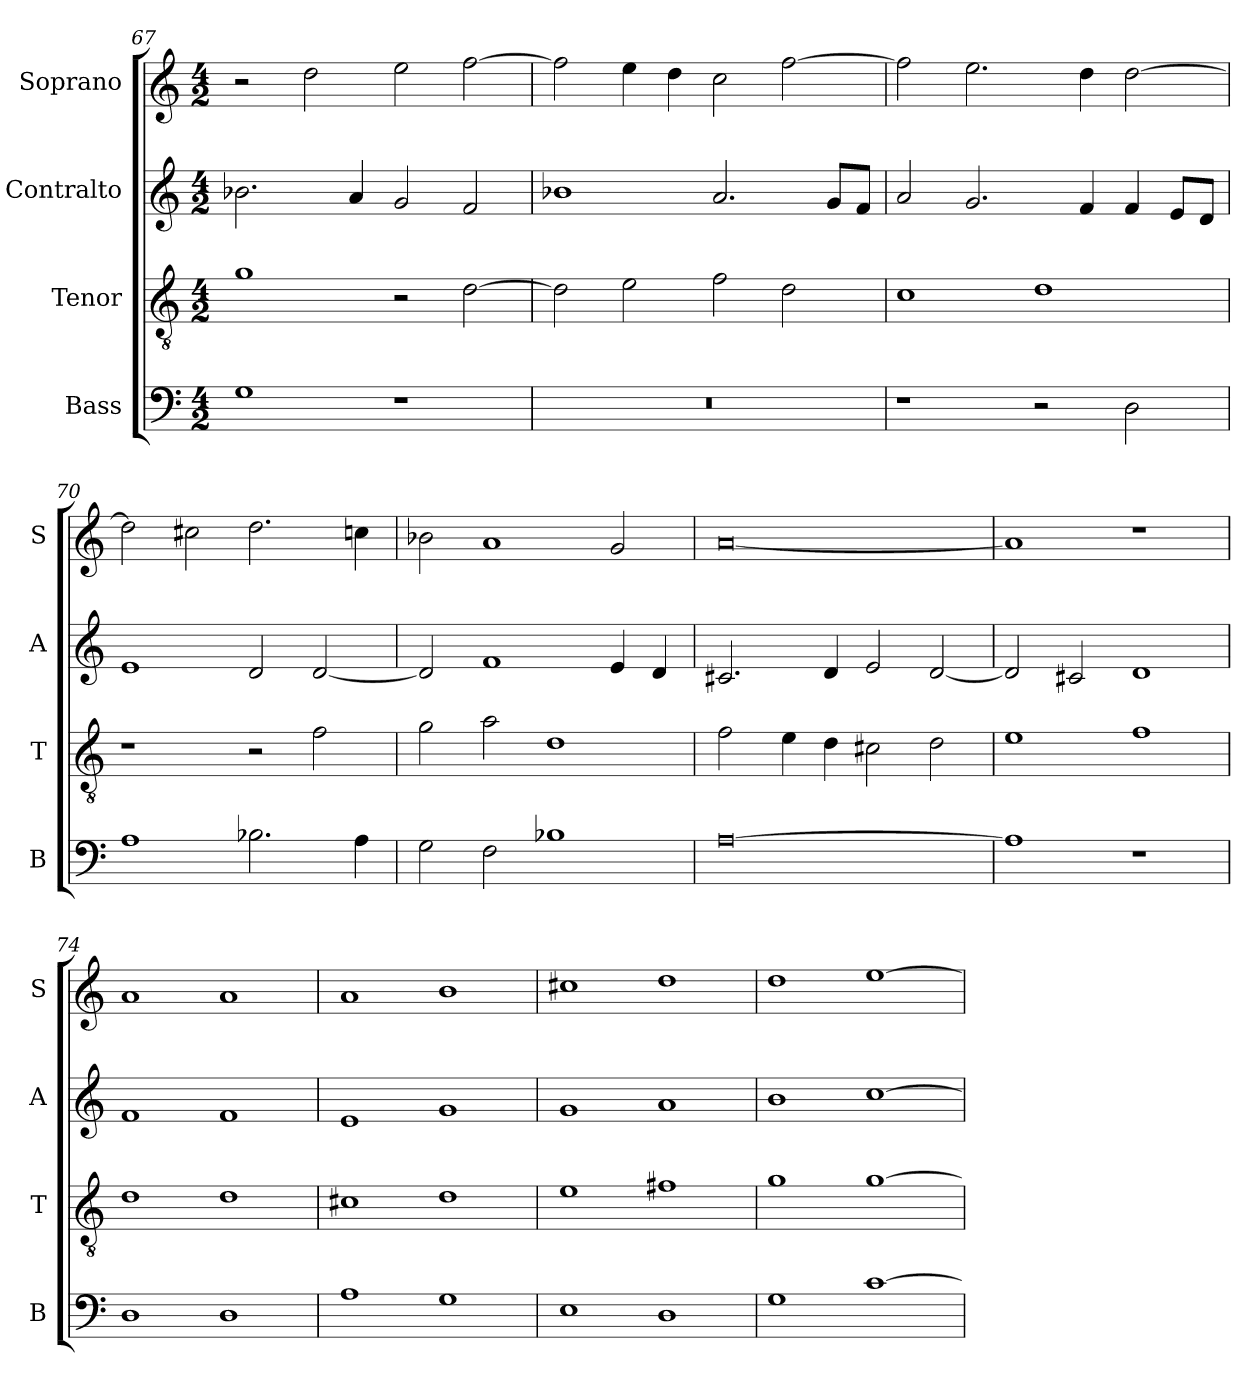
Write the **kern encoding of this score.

**kern	**kern	**kern	**kern
*part4	*part3	*part2	*part1
*staff4	*staff3	*staff2	*staff1
*I"Bass	*I"Tenor	*I"Contralto	*I"Soprano
*I'B	*I'T	*I'A	*I'S
*clefF4	*clefGv2	*clefG2	*clefG2
*k[]	*k[]	*k[]	*k[]
*D:dor	*D:dor	*D:dor	*D:dor
*M4/2	*M4/2	*M4/2	*M4/2
=67	=67	=67	=67
1G	1g	2.b-X	2r
.	.	.	2dd
.	.	4a	.
1r	2r	2g	2ee
.	[2d	2f	[2ff
=68	=68	=68	=68
0r	2d]	1b-X	2ff]
.	2e	.	4ee
.	.	.	4dd
.	2f	2.a	2cc
.	2d	.	[2ff
.	.	8g/L	.
.	.	8f/J	.
=69	=69	=69	=69
1r	1c	2a	2ff]
.	.	2.g	2.ee
2r	1d	.	.
.	.	4f	4dd
2D	.	4f	[2dd
.	.	8e/L	.
.	.	8d/J	.
=70	=70	=70	=70
1A	1r	1e	2dd]
.	.	.	2cc#X
2.B-X	2r	2d	2.dd
.	2f	[2d	.
4A	.	.	4ccn
=71	=71	=71	=71
2G	2g	2d]	2b-X
2F	2a	1f	1a
1B-X	1d	.	.
.	.	4e	2g
.	.	4d	.
=72	=72	=72	=72
[0A	2f	2.c#X	[0a
.	4e	.	.
.	4d	4d	.
.	2c#X	2e	.
.	2d	[2d	.
=73	=73	=73	=73
1A]	1e	2d]	1a]
.	.	2c#X	.
1r	1f	1d	1r
=74	=74	=74	=74
1D	1d	1f	1a
1D	1d	1f	1a
=75	=75	=75	=75
1A	1c#X	1e	1a
1G	1d	1g	1b
=76	=76	=76	=76
1E	1e	1g	1cc#X
1D	1f#X	1a	1dd
=77	=77	=77	=77
1G	1g	1b	1dd
[1c	[1g	[1cc	[1ee
=	=	=	=
*-	*-	*-	*-
